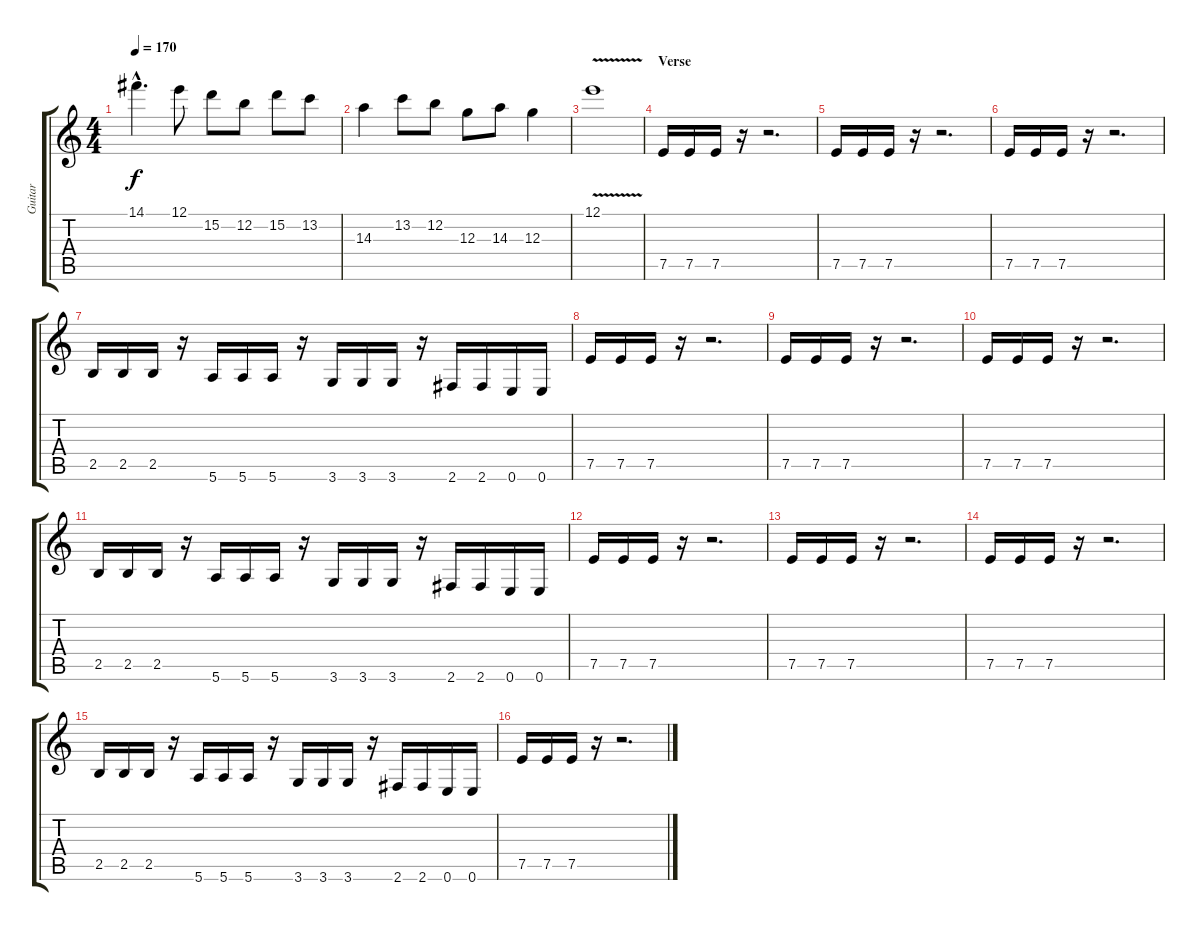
\track ("Guitar" "Guitar") {instrument overdrivenguitar}
\staff {score tabs}
\tuning (E4 B3 G3 D3 A2 E2) {hide}
\ts (4 4)
\tempo 170
\clef g2
\ks c
14.1{hac}.4{d dy f} 12.1.8 15.2.8 12.2.8 15.2.8 13.2.8 |
14.3.4 13.2.8 12.2.8 12.3.8 14.3.8 12.3.4 |
12.1{v}.1 |
\section ("" "Verse")
7.5.16 7.5.16 7.5.16 r.16 r.2{d} |
7.5.16 7.5.16 7.5.16 r.16 r.2{d} |
7.5.16 7.5.16 7.5.16 r.16 r.2{d} |
2.5.16 2.5.16 2.5.16 r.16 5.6.16 5.6.16 5.6.16 r.16 3.6.16 3.6.16 3.6.16 r.16 2.6.16 2.6.16 0.6.16 0.6.16 |
7.5.16 7.5.16 7.5.16 r.16 r.2{d} |
7.5.16 7.5.16 7.5.16 r.16 r.2{d} |
7.5.16 7.5.16 7.5.16 r.16 r.2{d} |
2.5.16 2.5.16 2.5.16 r.16 5.6.16 5.6.16 5.6.16 r.16 3.6.16 3.6.16 3.6.16 r.16 2.6.16 2.6.16 0.6.16 0.6.16 |
7.5.16 7.5.16 7.5.16 r.16 r.2{d} |
7.5.16 7.5.16 7.5.16 r.16 r.2{d} |
7.5.16 7.5.16 7.5.16 r.16 r.2{d} |
2.5.16 2.5.16 2.5.16 r.16 5.6.16 5.6.16 5.6.16 r.16 3.6.16 3.6.16 3.6.16 r.16 2.6.16 2.6.16 0.6.16 0.6.16 |
7.5.16 7.5.16 7.5.16 r.16 r.2{d}
